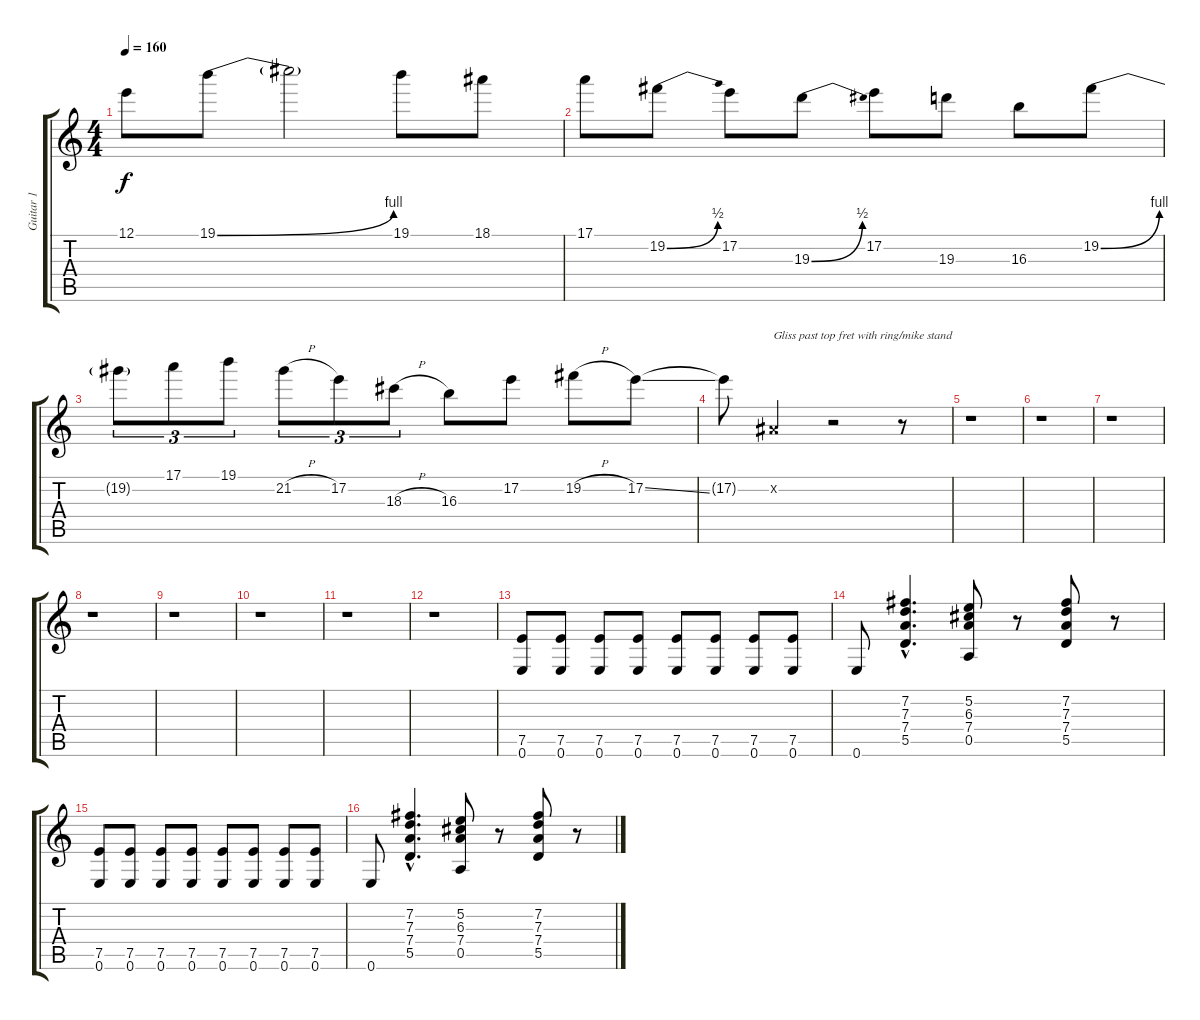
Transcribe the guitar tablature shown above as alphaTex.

\track ("Guitar 1" "Guitar 1") {instrument distortionguitar}
\staff {score tabs}
\tuning (E4 B3 G3 D3 A2 E2) {hide}
\ts (4 4)
\tempo 160
\clef g2
\ks c
12.1.8{dy f} 19.1{be (bend 0 0 60 4)}.8 19.1{t}.2 19.1.8 18.1.8 |
17.1.8 19.2{be (bend 0 0 60 2)}.8 17.2.8 19.3{be (bend 0 0 60 2)}.8 17.2.8 19.3.8 16.3.8 19.2{be (bend 0 0 60 4)}.8 |
19.2{t}.8{tu (3 2)} 17.1.8{tu (3 2)} 19.1.8{tu (3 2)} 21.2{h}.8{tu (3 2)} 17.2.8{tu (3 2)} 18.3{h}.8{tu (3 2)} 16.3.8 17.2.8 19.2{h}.8 17.2{ss}.8 |
17.2{t}.8 -1.2{x}.4{txt "Gliss past top fret with ring/mike stand"} r.2 r.8 |
r.1 |
r.1 |
r.1 |
r.1 |
r.1 |
r.1 |
r.1 |
r.1 |
(7.5 0.6).8 (7.5 0.6).8 (7.5 0.6).8 (7.5 0.6).8 (7.5 0.6).8 (7.5 0.6).8 (7.5 0.6).8 (7.5 0.6).8 |
0.6.8 (7.2{hac} 7.3{hac} 7.4{hac} 5.5{hac}).4{d} (5.2 6.3 7.4 0.5).8 r.8 (7.2 7.3 7.4 5.5).8 r.8 |
(7.5 0.6).8 (7.5 0.6).8 (7.5 0.6).8 (7.5 0.6).8 (7.5 0.6).8 (7.5 0.6).8 (7.5 0.6).8 (7.5 0.6).8 |
0.6.8 (7.2{hac} 7.3{hac} 7.4{hac} 5.5{hac}).4{d} (5.2 6.3 7.4 0.5).8 r.8 (7.2 7.3 7.4 5.5).8 r.8
